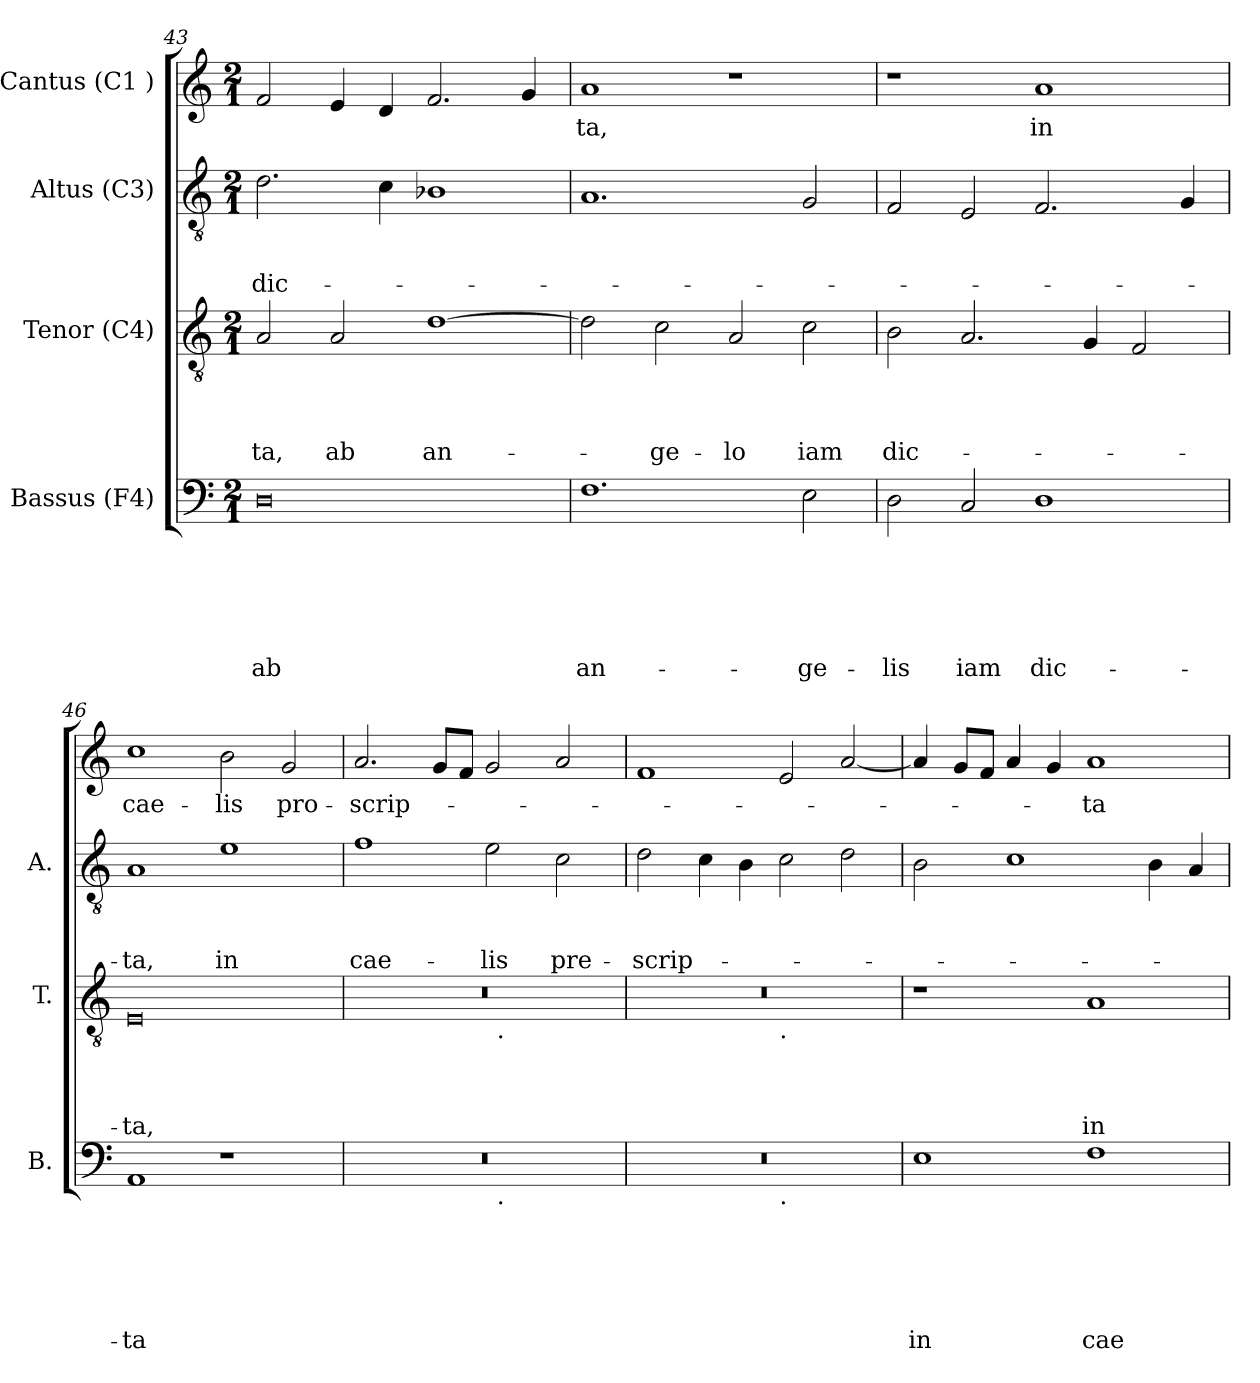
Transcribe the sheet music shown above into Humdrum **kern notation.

**kern	**text	**text	**text	**text	**text	**text	**kern	**text	**text	**text	**text	**kern	**text	**text	**text	**kern	**text
*part4	*part4	*part4	*part4	*part4	*part4	*part4	*part3	*part3	*part3	*part3	*part3	*part2	*part2	*part2	*part2	*part1	*part1
*staff4	*staff4	*staff4	*staff4	*staff4	*staff4	*staff4	*staff3	*staff3	*staff3	*staff3	*staff3	*staff2	*staff2	*staff2	*staff2	*staff1	*staff1
*I"Bassus (F4)	*	*	*	*	*	*	*I"Tenor (C4)	*	*	*	*	*I"Altus (C3)	*	*	*	*I"Cantus (C1 )	*
*I'B.	*	*	*	*	*	*	*I'T.	*	*	*	*	*I'A.	*	*	*	*	*
*clefF4	*	*	*	*	*	*	*clefGv2	*	*	*	*	*clefGv2	*	*	*	*clefG2	*
*k[]	*	*	*	*	*	*	*k[]	*	*	*	*	*k[]	*	*	*	*k[]	*
*C:	*	*	*	*	*	*	*C:	*	*	*	*	*C:	*	*	*	*C:	*
*M2/1	*	*	*	*	*	*	*M2/1	*	*	*	*	*M2/1	*	*	*	*M2/1	*
=43	=43	=43	=43	=43	=43	=43	=43	=43	=43	=43	=43	=43	=43	=43	=43	=43	=43
!	!	!	!	!	!	!LO:LY:b:rj	!	!	!	!	!LO:LY:b	!	!	!	!LO:LY:b	!	!
0D	.	.	.	.	.	ab	2A/	.	.	.	-ta,	2.d\	.	.	dic-	2f/	.
!	!	!	!	!	!	!	!	!	!	!	!LO:LY:b	!	!	!	!	!	!
.	.	.	.	.	.	.	2A/	.	.	.	ab	.	.	.	.	4e/	.
.	.	.	.	.	.	.	.	.	.	.	.	4c\	.	.	.	4d/	.
!	!	!	!	!	!	!	!	!	!	!	!LO:LY:b	!	!	!	!	!	!
.	.	.	.	.	.	.	[>1d	.	.	.	an-	1B-X	.	.	.	2.f/	.
.	.	.	.	.	.	.	.	.	.	.	.	.	.	.	.	4g/	.
=44	=44	=44	=44	=44	=44	=44	=44	=44	=44	=44	=44	=44	=44	=44	=44	=44	=44
!	!	!	!	!	!	!LO:LY:b	!	!	!	!	!	!	!	!	!	!	!LO:LY:b
1.F	.	.	.	.	.	an-	2d\]	.	.	.	.	1.A	.	.	.	1a	-ta,
!	!	!	!	!	!	!	!	!	!	!	!LO:LY:b	!	!	!	!	!	!
.	.	.	.	.	.	.	2c\	.	.	.	-ge-	.	.	.	.	.	.
!	!	!	!	!	!	!	!	!	!	!	!LO:LY:b	!	!	!	!	!	!
.	.	.	.	.	.	.	2A/	.	.	.	-lo	.	.	.	.	1r	.
!	!	!	!	!	!	!LO:LY:b	!	!	!	!	!LO:LY:b	!	!	!	!	!	!
2E\	.	.	.	.	.	-ge-	2c\	.	.	.	iam	2G/	.	.	.	.	.
=45	=45	=45	=45	=45	=45	=45	=45	=45	=45	=45	=45	=45	=45	=45	=45	=45	=45
!	!	!	!	!	!	!LO:LY:b	!	!	!	!	!LO:LY:b	!	!	!	!	!	!
2D\	.	.	.	.	.	-lis	2B\	.	.	.	dic-	2F/	.	.	.	1r	.
!	!	!	!	!	!	!LO:LY:b	!	!	!	!	!	!	!	!	!	!	!
2C/	.	.	.	.	.	iam	2.A/	.	.	.	.	2E/	.	.	.	.	.
!	!	!	!	!	!	!LO:LY:b	!	!	!	!	!	!	!	!	!	!	!LO:LY:b
1D	.	.	.	.	.	dic-	.	.	.	.	.	2.F/	.	.	.	1a	in
.	.	.	.	.	.	.	4G/	.	.	.	.	.	.	.	.	.	.
.	.	.	.	.	.	.	2F/	.	.	.	.	.	.	.	.	.	.
.	.	.	.	.	.	.	.	.	.	.	.	4G/	.	.	.	.	.
=46	=46	=46	=46	=46	=46	=46	=46	=46	=46	=46	=46	=46	=46	=46	=46	=46	=46
!	!	!	!	!	!	!LO:LY:b	!	!	!	!	!LO:LY:b	!	!	!	!LO:LY:b	!	!LO:LY:b
1AA	.	.	.	.	.	-ta	0E	.	.	.	-ta,	1A	.	.	-ta,	1cc	cae-
!	!	!	!	!	!	!	!	!	!	!	!	!	!	!	!LO:LY:b	!	!LO:LY:b
1r	.	.	.	.	.	.	.	.	.	.	.	1e	.	.	in	2b\	-lis
!	!	!	!	!	!	!	!	!	!	!	!	!	!	!	!	!	!LO:LY:b
.	.	.	.	.	.	.	.	.	.	.	.	.	.	.	.	2g/	pro-
!!LO:LB:g=z
=47	=47	=47	=47	=47	=47	=47	=47	=47	=47	=47	=47	=47	=47	=47	=47	=47	=47
!	!	!	!	!	!	!	!	!	!	!	!	!	!	!	!LO:LY:b	!	!LO:LY:b
*^	*	*	*	*	*	*	*^	*	*	*	*	*	*	*	*	*	*
0r	1ryy	.	.	.	.	.	.	0r	1ryy	.	.	.	.	1f	.	.	cae-	2.a/	-scrip-
.	.	.	.	.	.	.	.	.	.	.	.	.	.	.	.	.	.	8g/L	.
.	.	.	.	.	.	.	.	.	.	.	.	.	.	.	.	.	.	8f/J	.
!	!	!	!	!	!	!	!	!	!	!	!	!	!	!	!	!	!LO:LY:b	!	!
.	32ryy	.	.	.	.	.	.	.	32ryy	.	.	.	.	2e\	.	.	-lis	2g/	.
!	!	!	!	!	!	!	!	!	!LO:TX:b:t=.	!	!	!	!	!	!	!	!	!	!
!	!LO:TX:b:t=.	!	!	!	!	!	!	!	!	!	!	!	!	!	!	!	!	!	!
.	2ryy	.	.	.	.	.	.	.	2ryy	.	.	.	.	.	.	.	.	.	.
!	!	!	!	!	!	!	!	!	!	!	!	!	!	!	!	!	!LO:LY:b	!	!
.	.	.	.	.	.	.	.	.	.	.	.	.	.	2c\	.	.	pre-	2a/	.
.	4...ryy	.	.	.	.	.	.	.	4...ryy	.	.	.	.	.	.	.	.	.	.
=48	=48	=48	=48	=48	=48	=48	=48	=48	=48	=48	=48	=48	=48	=48	=48	=48	=48	=48	=48
!	!	!	!	!	!	!	!	!	!	!	!	!	!	!	!	!	!LO:LY:b	!	!
0r	1ryy	.	.	.	.	.	.	0r	1ryy	.	.	.	.	2d\	.	.	-scrip-	1f	.
.	.	.	.	.	.	.	.	.	.	.	.	.	.	4c\	.	.	.	.	.
.	.	.	.	.	.	.	.	.	.	.	.	.	.	4B\	.	.	.	.	.
!	!	!	!	!	!	!	!	!	!LO:TX:b:t=.	!	!	!	!	!	!	!	!	!	!
!	!LO:TX:b:t=.	!	!	!	!	!	!	!	!	!	!	!	!	!	!	!	!	!	!
.	1ryy	.	.	.	.	.	.	.	1ryy	.	.	.	.	2c\	.	.	.	2e/	.
.	.	.	.	.	.	.	.	.	.	.	.	.	.	2d\	.	.	.	[<2a/	.
=49	=49	=49	=49	=49	=49	=49	=49	=49	=49	=49	=49	=49	=49	=49	=49	=49	=49	=49	=49
!	!	!	!	!	!	!	!LO:LY:b	!	!	!	!	!	!	!	!	!	!	!	!
*v	*v	*	*	*	*	*	*	*	*	*	*	*	*	*	*	*	*	*	*
*	*	*	*	*	*	*	*v	*v	*	*	*	*	*	*	*	*	*	*
1E	.	.	.	.	.	in	1r	.	.	.	.	2B\	.	.	.	4a/]	.
.	.	.	.	.	.	.	.	.	.	.	.	.	.	.	.	8g/L	.
.	.	.	.	.	.	.	.	.	.	.	.	.	.	.	.	8f/J	.
.	.	.	.	.	.	.	.	.	.	.	.	1c	.	.	.	4a/	.
.	.	.	.	.	.	.	.	.	.	.	.	.	.	.	.	4g/	.
!	!	!	!	!	!	!LO:LY:b	!	!	!	!	!LO:LY:b	!	!	!	!	!	!LO:LY:b
1F	.	.	.	.	.	cae-	1A	.	.	.	in	.	.	.	.	1a	-ta
.	.	.	.	.	.	.	.	.	.	.	.	4B\	.	.	.	.	.
.	.	.	.	.	.	.	.	.	.	.	.	4A/	.	.	.	.	.
=	=	=	=	=	=	=	=	=	=	=	=	=	=	=	=	=	=
*-	*-	*-	*-	*-	*-	*-	*-	*-	*-	*-	*-	*-	*-	*-	*-	*-	*-
